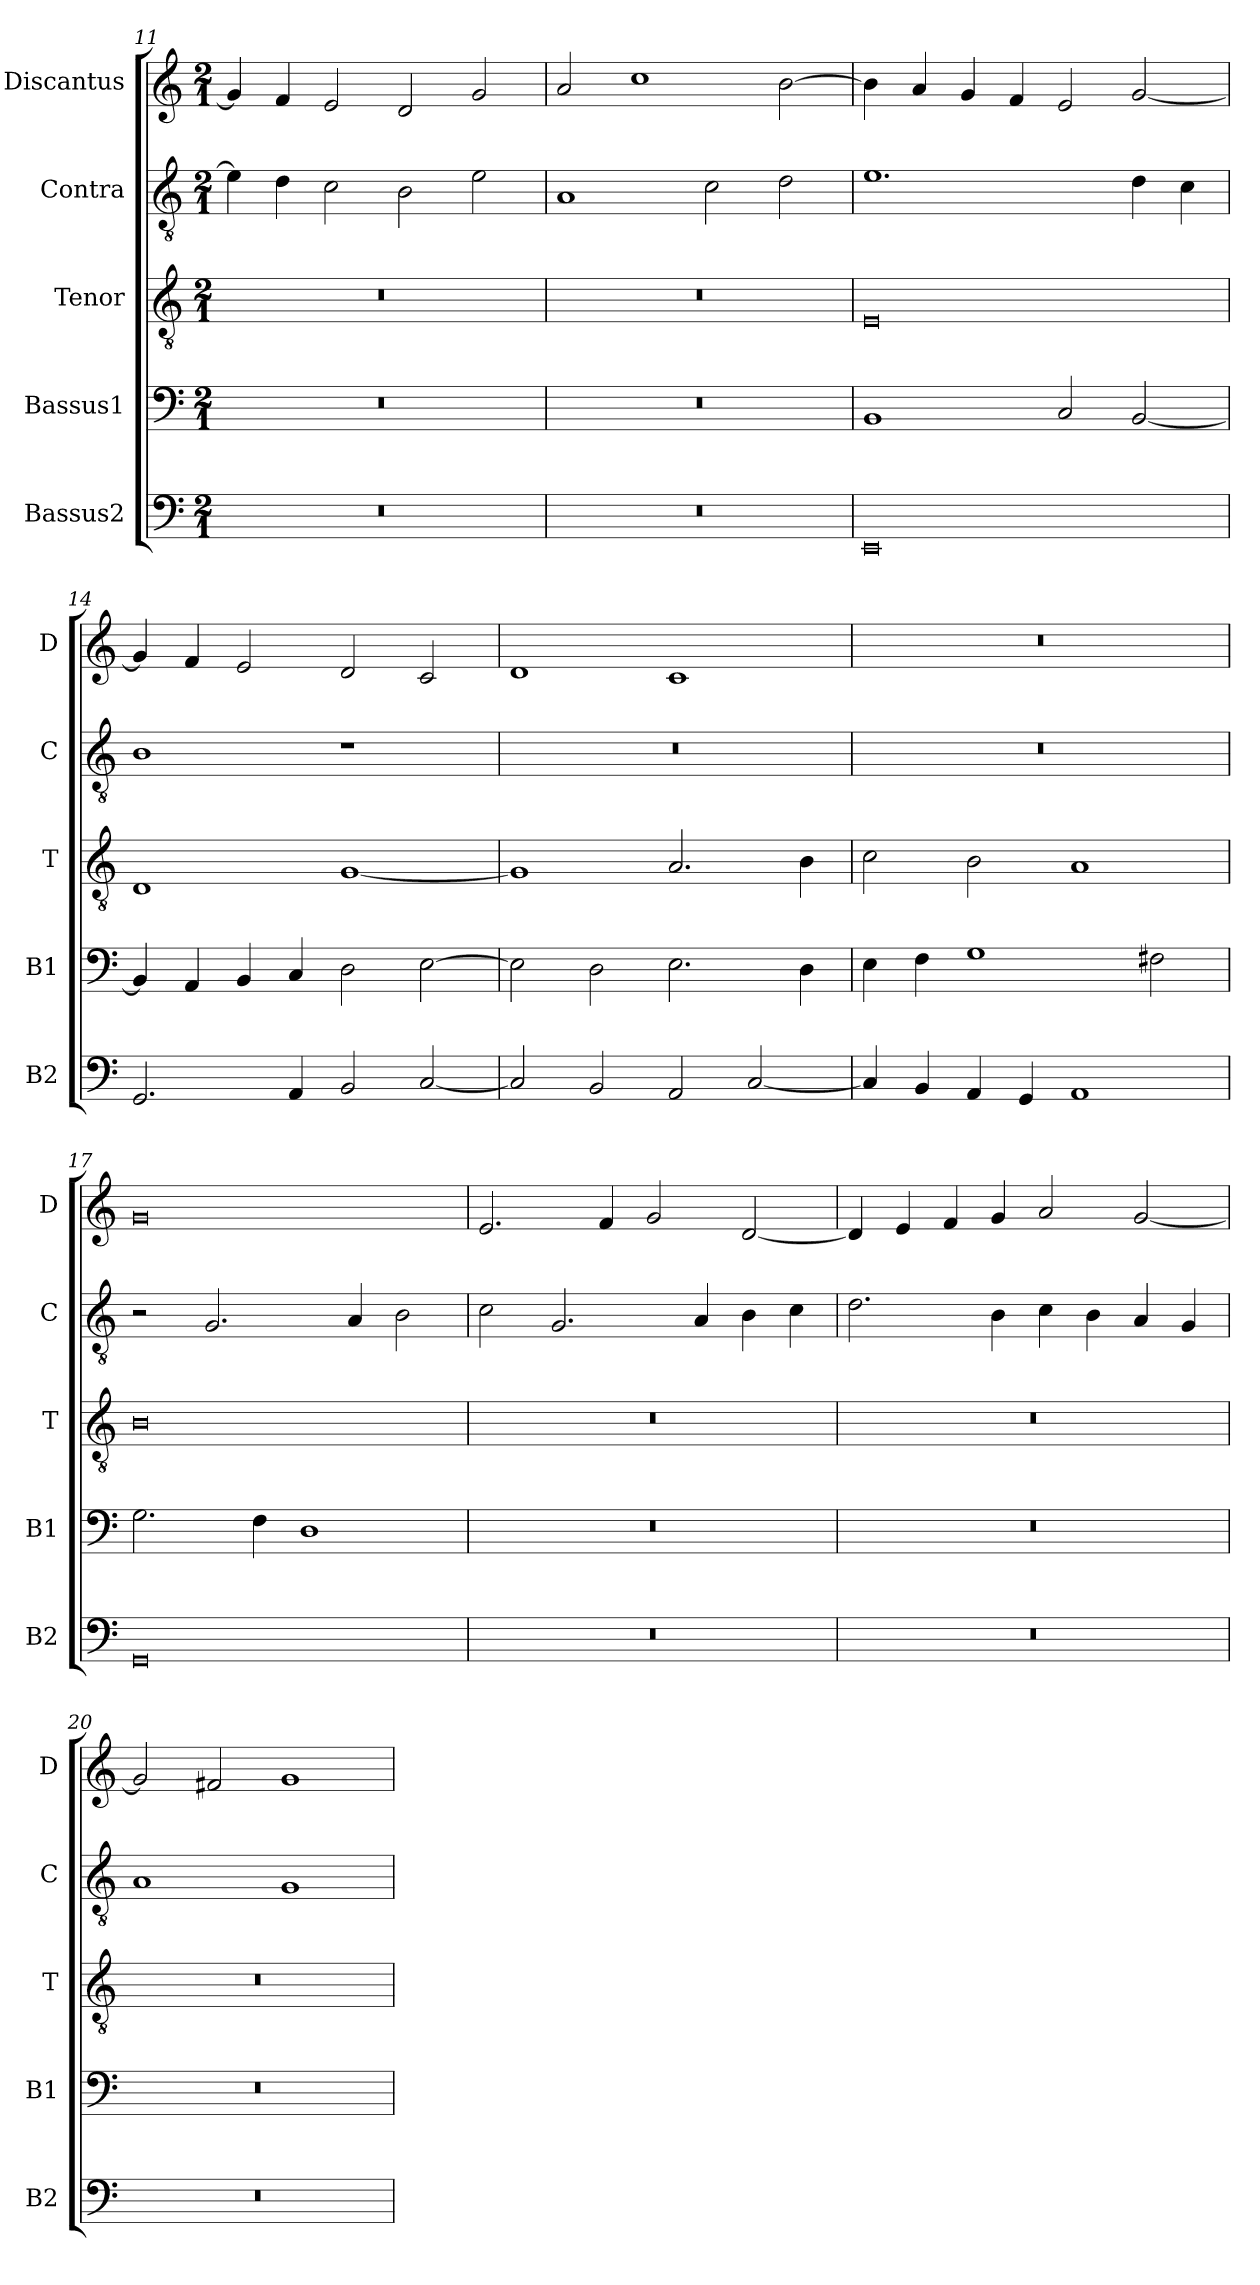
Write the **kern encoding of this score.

**kern	**kern	**kern	**kern	**kern
*part5	*part4	*part3	*part2	*part1
*staff5	*staff4	*staff3	*staff2	*staff1
*I"Bassus2	*I"Bassus1	*I"Tenor	*I"Contra	*I"Discantus
*I'B2	*I'B1	*I'T	*I'C	*I'D
*clefF4	*clefF4	*clefGv2	*clefGv2	*clefG2
*k[]	*k[]	*k[]	*k[]	*k[]
*M2/1	*M2/1	*M2/1	*M2/1	*M2/1
=11	=11	=11	=11	=11
0r	0r	0r	4e\]	4g/]
.	.	.	4d\	4f/
.	.	.	2c\	2e/
.	.	.	2B\	2d/
.	.	.	2e\	2g/
=12	=12	=12	=12	=12
0r	0r	0r	1A	2a/
.	.	.	.	1cc
.	.	.	2c\	.
.	.	.	2d\	[2b\
=13	=13	=13	=13	=13
0EE	1BB	0E	1.e	4b\]
.	.	.	.	4a/
.	.	.	.	4g/
.	.	.	.	4f/
.	2C/	.	.	2e/
.	[2BB/	.	4d\	[2g/
.	.	.	4c\	.
=14	=14	=14	=14	=14
2.GG/	4BB/]	1D	1B	4g/]
.	4AA/	.	.	4f/
.	4BB/	.	.	2e/
4AA/	4C/	.	.	.
2BB/	2D\	[1G	1r	2d/
[2C/	[2E\	.	.	2c/
=15	=15	=15	=15	=15
2C/]	2E\]	1G]	0r	1d
2BB/	2D\	.	.	.
2AA/	2.E\	2.A/	.	1c
[2C/	.	.	.	.
.	4D\	4B\	.	.
=16	=16	=16	=16	=16
4C/]	4E\	2c\	0r	0r
4BB/	4F\	.	.	.
4AA/	1G	2B\	.	.
4GG/	.	.	.	.
1AA	.	1A	.	.
.	2F#X\	.	.	.
=17	=17	=17	=17	=17
0GG	2.G\	0B	2r	0g
.	.	.	2.G/	.
.	4F\	.	.	.
.	1D	.	.	.
.	.	.	4A/	.
.	.	.	2B\	.
=18	=18	=18	=18	=18
0r	0r	0r	2c\	2.e/
.	.	.	2.G/	.
.	.	.	.	4f/
.	.	.	.	2g/
.	.	.	4A/	.
.	.	.	4B\	[2d/
.	.	.	4c\	.
=19	=19	=19	=19	=19
0r	0r	0r	2.d\	4d/]
.	.	.	.	4e/
.	.	.	.	4f/
.	.	.	4B\	4g/
.	.	.	4c\	2a/
.	.	.	4B\	.
.	.	.	4A/	[2g/
.	.	.	4G/	.
=20	=20	=20	=20	=20
0r	0r	0r	1A	2g/]
.	.	.	.	2f#X/
.	.	.	1G	1g
=	=	=	=	=
*-	*-	*-	*-	*-
